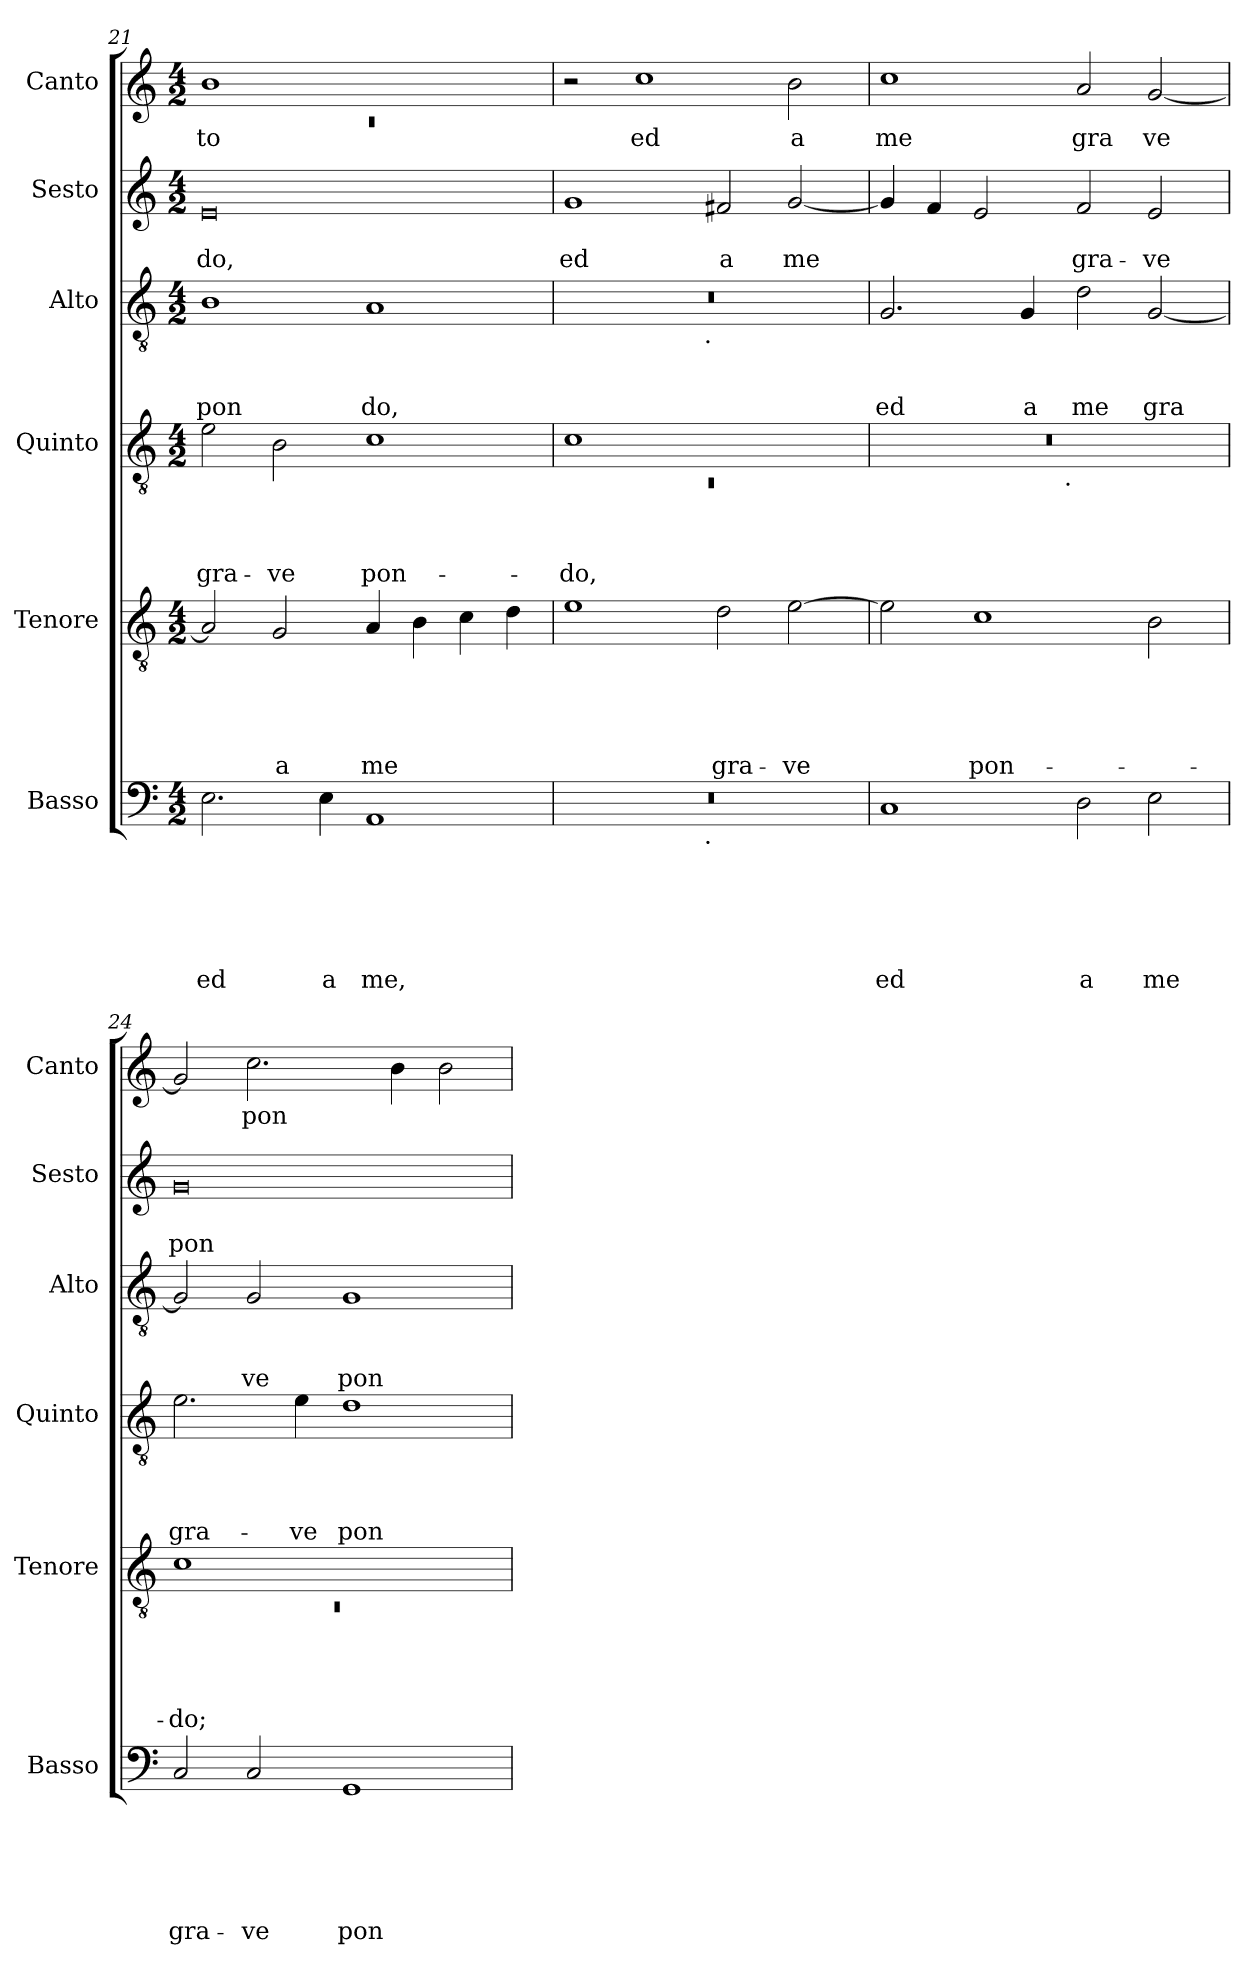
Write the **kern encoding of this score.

**kern	**text	**text	**text	**text	**text	**text	**kern	**text	**text	**text	**text	**text	**kern	**text	**text	**text	**text	**kern	**text	**text	**text	**kern	**text	**text	**kern	**text
*part6	*part6	*part6	*part6	*part6	*part6	*part6	*part5	*part5	*part5	*part5	*part5	*part5	*part4	*part4	*part4	*part4	*part4	*part3	*part3	*part3	*part3	*part2	*part2	*part2	*part1	*part1
*staff6	*staff6	*staff6	*staff6	*staff6	*staff6	*staff6	*staff5	*staff5	*staff5	*staff5	*staff5	*staff5	*staff4	*staff4	*staff4	*staff4	*staff4	*staff3	*staff3	*staff3	*staff3	*staff2	*staff2	*staff2	*staff1	*staff1
*I"Basso	*	*	*	*	*	*	*I"Tenore	*	*	*	*	*	*I"Quinto	*	*	*	*	*I"Alto	*	*	*	*I"Sesto	*	*	*I"Canto	*
*I'Basso	*	*	*	*	*	*	*I'Tenore	*	*	*	*	*	*I'Quinto	*	*	*	*	*I'Alto	*	*	*	*I'Sesto	*	*	*I'Canto	*
*clefF4	*	*	*	*	*	*	*clefGv2	*	*	*	*	*	*clefGv2	*	*	*	*	*clefGv2	*	*	*	*clefG2	*	*	*clefG2	*
*k[]	*	*	*	*	*	*	*k[]	*	*	*	*	*	*k[]	*	*	*	*	*k[]	*	*	*	*k[]	*	*	*k[]	*
*C:	*	*	*	*	*	*	*C:	*	*	*	*	*	*C:	*	*	*	*	*C:	*	*	*	*C:	*	*	*C:	*
*M4/2	*	*	*	*	*	*	*M4/2	*	*	*	*	*	*M4/2	*	*	*	*	*M4/2	*	*	*	*M4/2	*	*	*M4/2	*
=21	=21	=21	=21	=21	=21	=21	=21	=21	=21	=21	=21	=21	=21	=21	=21	=21	=21	=21	=21	=21	=21	=21	=21	=21	=21	=21
*	*	*	*	*	*	*	*	*	*	*	*	*	*	*	*	*	*	*	*	*	*	*	*	*	*^	*
!	!	!	!	!	!	!LO:LY:b	!	!	!	!	!	!	!	!	!	!	!LO:LY:b	!	!	!	!LO:LY:b	!	!	!LO:LY:b	!	!LO:N:vis=1	!LO:LY:b
2.E\	.	.	.	.	.	ed	2A/]	.	.	.	.	.	2e\	.	.	.	gra-	1B	.	.	pon	0e	.	-do,	1b	0rc	to
!	!	!	!	!	!	!	!	!	!	!	!	!LO:LY:b	!	!	!	!	!LO:LY:b	!	!	!	!	!	!	!	!	!	!
.	.	.	.	.	.	.	2G/	.	.	.	.	a	2B\	.	.	.	-ve	.	.	.	.	.	.	.	.	.	.
!	!	!	!	!	!	!LO:LY:b	!	!	!	!	!	!	!	!	!	!	!	!	!	!	!	!	!	!	!	!	!
4E\	.	.	.	.	.	a	.	.	.	.	.	.	.	.	.	.	.	.	.	.	.	.	.	.	.	.	.
!	!	!	!	!	!	!LO:LY:b	!	!	!	!	!	!LO:LY:b	!	!	!	!	!LO:LY:b	!	!	!	!LO:LY:b	!	!	!	!	!	!
1AA	.	.	.	.	.	me,	4A/	.	.	.	.	me	1c	.	.	.	pon-	1A	.	.	do,	.	.	.	1ryy	.	.
.	.	.	.	.	.	.	4B\	.	.	.	.	.	.	.	.	.	.	.	.	.	.	.	.	.	.	.	.
.	.	.	.	.	.	.	4c\	.	.	.	.	.	.	.	.	.	.	.	.	.	.	.	.	.	.	.	.
.	.	.	.	.	.	.	4d\	.	.	.	.	.	.	.	.	.	.	.	.	.	.	.	.	.	.	.	.
*	*	*	*	*	*	*	*	*	*	*	*	*	*	*	*	*	*	*	*	*	*	*	*	*	*v	*v	*
=22	=22	=22	=22	=22	=22	=22	=22	=22	=22	=22	=22	=22	=22	=22	=22	=22	=22	=22	=22	=22	=22	=22	=22	=22	=22	=22
*	*	*	*	*	*	*	*	*	*	*	*	*	*^	*	*	*	*	*	*	*	*	*	*	*	*	*
!	!	!	!	!	!	!	!	!	!	!	!	!	!	!LO:N:vis=1	!	!	!	!LO:LY:b	!	!	!	!	!	!	!LO:LY:b	!	!
*^	*	*	*	*	*	*	*	*	*	*	*	*	*	*	*	*	*	*	*^	*	*	*	*	*	*	*	*
0r	2ryy	.	.	.	.	.	.	1e	.	.	.	.	.	1c	0rC	.	.	.	-do,	0r	2ryy	.	.	.	1g	.	ed	2r	.
!	!	!	!	!	!	!	!	!	!	!	!	!	!	!	!	!	!	!	!	!	!	!	!	!	!	!	!	!	!LO:LY:b
.	4...ryy	.	.	.	.	.	.	.	.	.	.	.	.	.	.	.	.	.	.	.	4...ryy	.	.	.	.	.	.	1cc	ed
!	!	!	!	!	!	!	!	!	!	!	!	!	!	!	!	!	!	!	!	!	!LO:TX:b:t=.	!	!	!	!	!	!	!	!
!	!LO:TX:b:t=.	!	!	!	!	!	!	!	!	!	!	!	!	!	!	!	!	!	!	!	!	!	!	!	!	!	!	!	!
.	1ryy	.	.	.	.	.	.	.	.	.	.	.	.	.	.	.	.	.	.	.	1ryy	.	.	.	.	.	.	.	.
!	!	!	!	!	!	!	!	!	!	!	!	!	!LO:LY:b	!	!	!	!	!	!	!	!	!	!	!	!	!	!LO:LY:b	!	!
.	.	.	.	.	.	.	.	2d\	.	.	.	.	gra-	1ryy	.	.	.	.	.	.	.	.	.	.	2f#X/	.	a	.	.
!	!	!	!	!	!	!	!	!	!	!	!	!	!LO:LY:b	!	!	!	!	!	!	!	!	!	!	!	!	!	!LO:LY:b	!	!LO:LY:b
.	.	.	.	.	.	.	.	[>2e\	.	.	.	.	-ve	.	.	.	.	.	.	.	.	.	.	.	[<2g/	.	me	2b\	a
.	32ryy	.	.	.	.	.	.	.	.	.	.	.	.	.	.	.	.	.	.	.	32ryy	.	.	.	.	.	.	.	.
=23	=23	=23	=23	=23	=23	=23	=23	=23	=23	=23	=23	=23	=23	=23	=23	=23	=23	=23	=23	=23	=23	=23	=23	=23	=23	=23	=23	=23	=23
!	!	!	!	!	!	!	!LO:LY:b	!	!	!	!	!	!	!	!	!	!	!	!	!	!	!	!	!LO:LY:b	!	!	!	!	!LO:LY:b
*v	*v	*	*	*	*	*	*	*	*	*	*	*	*	*	*	*	*	*	*	*v	*v	*	*	*	*	*	*	*	*
1C	.	.	.	.	.	ed	2e\]	.	.	.	.	.	0r	2ryy	.	.	.	.	2.G/	.	.	ed	4g/]	.	.	1cc	me
.	.	.	.	.	.	.	.	.	.	.	.	.	.	.	.	.	.	.	.	.	.	.	4f/	.	.	.	.
!	!	!	!	!	!	!	!	!	!	!	!	!LO:LY:b	!	!	!	!	!	!	!	!	!	!	!	!	!	!	!
.	.	.	.	.	.	.	1c	.	.	.	.	pon-	.	4...ryy	.	.	.	.	.	.	.	.	2e/	.	.	.	.
!	!	!	!	!	!	!	!	!	!	!	!	!	!	!	!	!	!	!	!	!	!	!LO:LY:b	!	!	!	!	!
.	.	.	.	.	.	.	.	.	.	.	.	.	.	.	.	.	.	.	4G/	.	.	a	.	.	.	.	.
!	!	!	!	!	!	!	!	!	!	!	!	!	!	!LO:TX:b:t=.	!	!	!	!	!	!	!	!	!	!	!	!	!
.	.	.	.	.	.	.	.	.	.	.	.	.	.	1ryy	.	.	.	.	.	.	.	.	.	.	.	.	.
!	!	!	!	!	!	!LO:LY:b	!	!	!	!	!	!	!	!	!	!	!	!	!	!	!	!LO:LY:b	!	!	!LO:LY:b	!	!LO:LY:b
2D\	.	.	.	.	.	a	.	.	.	.	.	.	.	.	.	.	.	.	2d\	.	.	me	2f/	.	gra-	2a/	gra
!	!	!	!	!	!	!LO:LY:b	!	!	!	!	!	!	!	!	!	!	!	!	!	!	!	!LO:LY:b	!	!	!LO:LY:b	!	!LO:LY:b
2E\	.	.	.	.	.	me	2B\	.	.	.	.	.	.	.	.	.	.	.	[<2G/	.	.	gra	2e/	.	-ve	[<2g/	ve
.	.	.	.	.	.	.	.	.	.	.	.	.	.	32ryy	.	.	.	.	.	.	.	.	.	.	.	.	.
=24	=24	=24	=24	=24	=24	=24	=24	=24	=24	=24	=24	=24	=24	=24	=24	=24	=24	=24	=24	=24	=24	=24	=24	=24	=24	=24	=24
*	*	*	*	*	*	*	*^	*	*	*	*	*	*	*	*	*	*	*	*	*	*	*	*	*	*	*	*
!	!	!	!	!	!	!LO:LY:b	!	!LO:N:vis=1	!	!	!	!	!LO:LY:b	!	!	!	!	!	!LO:LY:b	!	!	!	!	!	!	!LO:LY:b	!	!
*	*	*	*	*	*	*	*	*	*	*	*	*	*	*v	*v	*	*	*	*	*	*	*	*	*	*	*	*	*
2C/	.	.	.	.	.	gra-	1c	0rC	.	.	.	.	-do;	2.e\	.	.	.	gra-	2G/]	.	.	.	0g	.	pon-	2g/]	.
!	!	!	!	!	!	!LO:LY:b	!	!	!	!	!	!	!	!	!	!	!	!	!	!	!	!LO:LY:b	!	!	!	!	!LO:LY:b
2C/	.	.	.	.	.	-ve	.	.	.	.	.	.	.	.	.	.	.	.	2G/	.	.	ve	.	.	.	2.cc\	pon
!	!	!	!	!	!	!	!	!	!	!	!	!	!	!	!	!	!	!LO:LY:b	!	!	!	!	!	!	!	!	!
.	.	.	.	.	.	.	.	.	.	.	.	.	.	4e\	.	.	.	-ve	.	.	.	.	.	.	.	.	.
!	!	!	!	!	!	!LO:LY:b	!	!	!	!	!	!	!	!	!	!	!	!LO:LY:b	!	!	!	!LO:LY:b	!	!	!	!	!
1GG	.	.	.	.	.	pon-	1ryy	.	.	.	.	.	.	1d	.	.	.	pon-	1G	.	.	pon	.	.	.	.	.
.	.	.	.	.	.	.	.	.	.	.	.	.	.	.	.	.	.	.	.	.	.	.	.	.	.	4b\	.
.	.	.	.	.	.	.	.	.	.	.	.	.	.	.	.	.	.	.	.	.	.	.	.	.	.	2b\	.
*	*	*	*	*	*	*	*v	*v	*	*	*	*	*	*	*	*	*	*	*	*	*	*	*	*	*	*	*
=	=	=	=	=	=	=	=	=	=	=	=	=	=	=	=	=	=	=	=	=	=	=	=	=	=	=
*-	*-	*-	*-	*-	*-	*-	*-	*-	*-	*-	*-	*-	*-	*-	*-	*-	*-	*-	*-	*-	*-	*-	*-	*-	*-	*-
